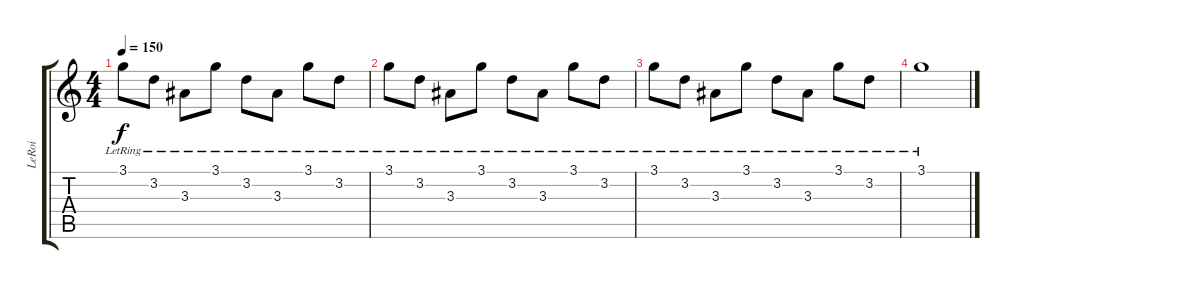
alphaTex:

\track ("LeRoi" "LeRoi") {instrument distortionguitar}
\staff {score tabs}
\tuning (E4 B3 G3 D3 A2 D2) {hide}
\ts (4 4)
\tempo 150
\clef g2
\ks c
3.1{lr}.8{dy f} 3.2{lr}.8 3.3{lr}.8 3.1{lr}.8 3.2{lr}.8 3.3{lr}.8 3.1{lr}.8 3.2{lr}.8 |
3.1{lr}.8 3.2{lr}.8 3.3{lr}.8 3.1{lr}.8 3.2{lr}.8 3.3{lr}.8 3.1{lr}.8 3.2{lr}.8 |
3.1{lr}.8{volume 0} 3.2{lr}.8 3.3{lr}.8 3.1{lr}.8 3.2{lr}.8 3.3{lr}.8 3.1{lr}.8 3.2{lr}.8 |
3.1{lr}.1
